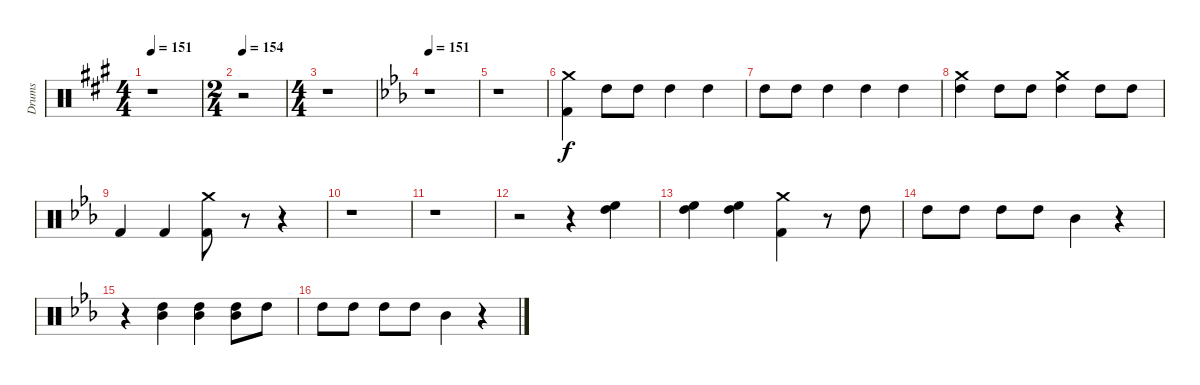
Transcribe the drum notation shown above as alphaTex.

\bracketExtendMode groupsimilarinstruments
\otherSystemsTrackNameOrientation horizontal
\track ("Drumkit" "Drums") {instrument percussion}
\staff {score}
\articulation defaults
\ts (4 4)
\tempo 151
\clef neutral
\ks a
r.1{dy f beam Down} |
\ts (2 4)
\tempo 154
r.2{beam Down} |
\ts (4 4)
r.1{beam Down} |
\tempo 151
\ks eb
r.1{beam Down} |
r.1{beam Down} |
("Crash medium (hit)"{acc forcenatural} "Kick (hit) 2"{acc forcenatural}).4{beam Down} "High Tom (hit)"{acc forcenatural}.8{beam Down} "High Tom (hit)"{acc forcenatural}.8{beam Down} "High Tom (hit)"{acc forcenatural}.4{beam Down} "High Tom (hit)"{acc forcenatural}.4{beam Down} |
"High Tom (hit)"{acc forcenatural}.8{beam Down} "High Tom (hit)"{acc forcenatural}.8{beam Down} "High Tom (hit)"{acc forcenatural}.4{beam Down} "High Tom (hit)"{acc forcenatural}.4{beam Down} "High Tom (hit)"{acc forcenatural}.4{beam Down} |
("Crash medium (hit)"{acc forcenatural} "High Tom (hit)"{acc forcenatural}).4{beam Down} "High Tom (hit)"{acc forcenatural}.8{beam Down} "High Tom (hit)"{acc forcenatural}.8{beam Down} ("Crash medium (hit)"{acc forcenatural} "High Tom (hit)"{acc forcenatural}).4{beam Down} "High Tom (hit)"{acc forcenatural}.8{beam Down} "High Tom (hit)"{acc forcenatural}.8{beam Down} |
"Kick (hit) 2"{acc forcenatural}.4{beam Up} "Kick (hit) 2"{acc forcenatural}.4{beam Up} ("Crash medium (hit)"{acc forcenatural} "Kick (hit) 2"{acc forcenatural}).8{beam Down} r.8{beam Down} r.4{beam Down} |
r.1{beam Down} |
r.1{beam Down} |
r.2{beam Down} r.4{beam Down} ("High Floor Tom (hit)"{acc forcenatural} "High Tom (hit)"{acc forcenatural}).4{beam Down} |
("High Floor Tom (hit)"{acc forcenatural} "High Tom (hit)"{acc forcenatural}).4{beam Down} ("High Floor Tom (hit)"{acc forcenatural} "High Tom (hit)"{acc forcenatural}).4{beam Down} ("Crash medium (hit)"{acc forcenatural} "Kick (hit) 2"{acc forcenatural}).4{beam Down} r.8{beam Down} "High Tom (hit)"{acc forcenatural}.8{beam Down} |
"High Tom (hit)"{acc forcenatural}.8{beam Down} "High Tom (hit)"{acc forcenatural}.8{beam Down} "High Tom (hit)"{acc forcenatural}.8{beam Down} "High Tom (hit)"{acc forcenatural}.8{beam Down} "Mid Tom (hit)"{acc forcenatural}.4{beam Down} r.4{beam Down} |
r.4{beam Down} ("High Tom (hit)"{acc forcenatural} "Mid Tom (hit)"{acc forcenatural}).4{beam Down} ("High Tom (hit)"{acc forcenatural} "Mid Tom (hit)"{acc forcenatural}).4{beam Down} ("High Tom (hit)"{acc forcenatural} "Mid Tom (hit)"{acc forcenatural}).8{beam Down} "High Tom (hit)"{acc forcenatural}.8{beam Down} |
"High Tom (hit)"{acc forcenatural}.8{beam Down} "High Tom (hit)"{acc forcenatural}.8{beam Down} "High Tom (hit)"{acc forcenatural}.8{beam Down} "High Tom (hit)"{acc forcenatural}.8{beam Down} "Mid Tom (hit)"{acc forcenatural}.4{beam Down} r.4{beam Down}
